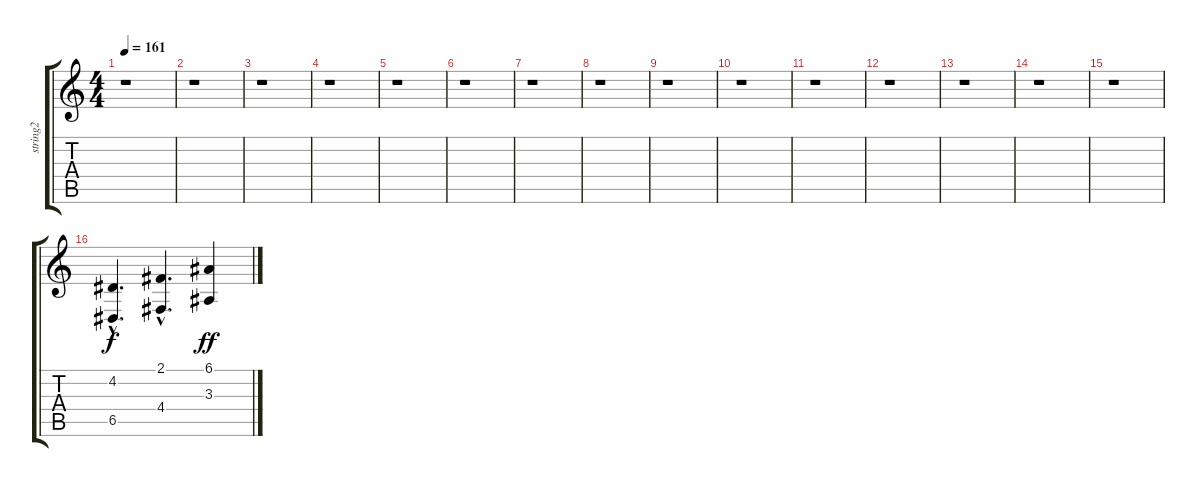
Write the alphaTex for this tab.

\track ("string2" "string2") {instrument stringensemble1}
\staff {score tabs}
\tuning (E4 B3 G3 D3 A2 E2) {hide}
\ts (4 4)
\tempo 161
\clef g2
\ks c
r.1{dy p} |
r.1 |
r.1 |
r.1 |
r.1 |
r.1 |
r.1 |
r.1 |
r.1 |
r.1 |
r.1 |
r.1 |
r.1 |
r.1 |
r.1 |
(4.2{hac} 6.5{hac}).4{d dy f instrument stringensemble1} (2.1{hac} 4.4{hac}).4{d} (6.1 3.3).4{dy ff}
